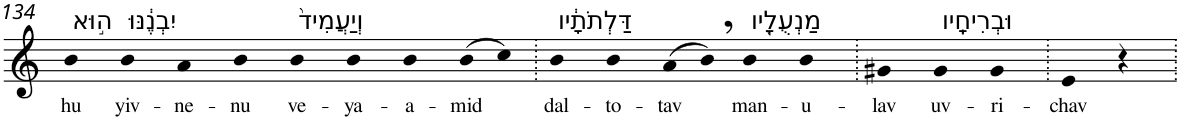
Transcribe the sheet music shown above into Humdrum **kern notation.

**kern	**text
*part1	*part1
*staff1	*staff1
*I"Piano	*
*I'Pno	*
!!LO:PB:g=z
*clefG2	*
*k[]	*
=134	=134
!LO:TX:a:t=ה֣וּא	!
!	!LO:LY:b
4b	hu
!LO:TX:a:t=יִבְנֶ֔נּוּ	!
!	!LO:LY:b
4b	yiv-
!	!LO:LY:b
4a	-ne-
!	!LO:LY:b
4b	-nu
!LO:TX:a:t=וְיַעֲמִיד֙	!
!	!LO:LY:b
4b	ve-
!	!LO:LY:b
4b	-ya-
!	!LO:LY:b
4b	-a-
!	!LO:LY:b
(>8b	-mid
8cc)	.
=135.	=135.
!LO:TX:a:t=דַּלְתֹתָ֔יו	!
!	!LO:LY:b
4b	dal-
!	!LO:LY:b
4b	-to-
!	!LO:LY:b
(>8a	-tav
8b,)	.
!LO:TX:a:t=מַנְעֻלָ֖יו	!
!	!LO:LY:b
4b	man-
!	!LO:LY:b
4b	-u-
=136.	=136.
!	!LO:LY:b
4g#X	-lav
!LO:TX:a:t=וּבְרִיחָֽיו	!
!	!LO:LY:b
4g#	uv-
!	!LO:LY:b
4g#	-ri-
=137.	=137.
!	!LO:LY:b
4e	-chav
4r	.
=.	=.
*-	*-
